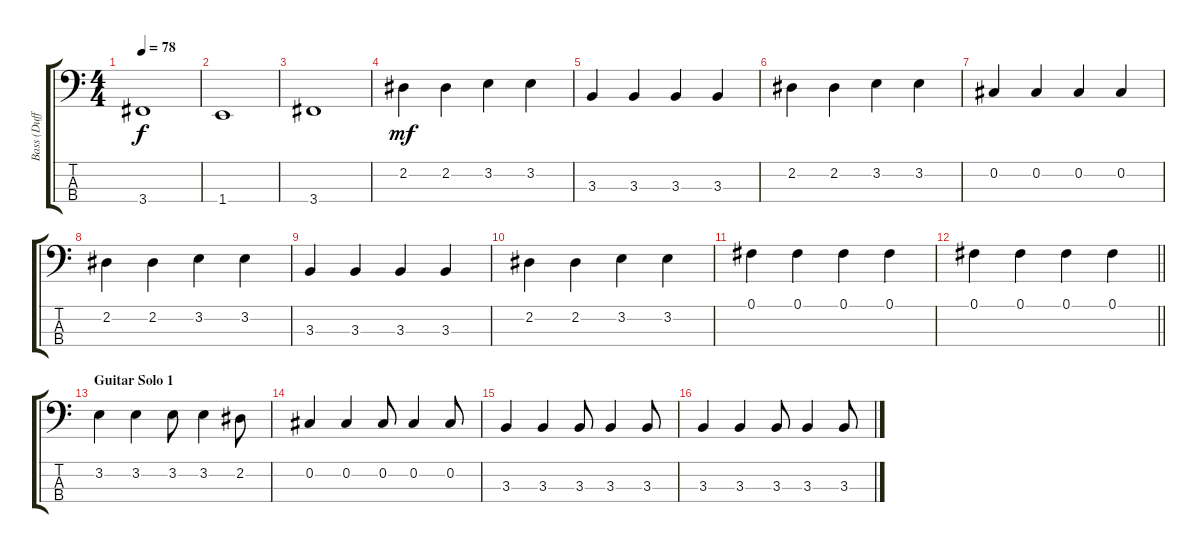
\track ("Bass (Duff)" "Bass (Duff") {instrument electricbasspick}
\staff {score tabs}
\tuning (Gb2 Db2 Ab1 Eb1) {hide}
\ts (4 4)
\tempo 78
\clef f4
\ks c
3.4.1{dy f} |
1.4.1 |
3.4.1 |
2.2.4{dy mf} 2.2.4 3.2.4 3.2.4 |
3.3.4 3.3.4 3.3.4 3.3.4 |
2.2.4 2.2.4 3.2.4 3.2.4 |
0.2.4 0.2.4 0.2.4 0.2.4 |
2.2.4 2.2.4 3.2.4 3.2.4 |
3.3.4 3.3.4 3.3.4 3.3.4 |
2.2.4 2.2.4 3.2.4 3.2.4 |
0.1.4 0.1.4 0.1.4 0.1.4 |
\barLineRight lightlight
0.1.4 0.1.4 0.1.4 0.1.4 |
\section ("" "Guitar Solo 1")
3.2.4 3.2.4 3.2.8 3.2.4 2.2.8 |
0.2.4 0.2.4 0.2.8 0.2.4 0.2.8 |
3.3.4 3.3.4 3.3.8 3.3.4 3.3.8 |
3.3.4 3.3.4 3.3.8 3.3.4 3.3.8
